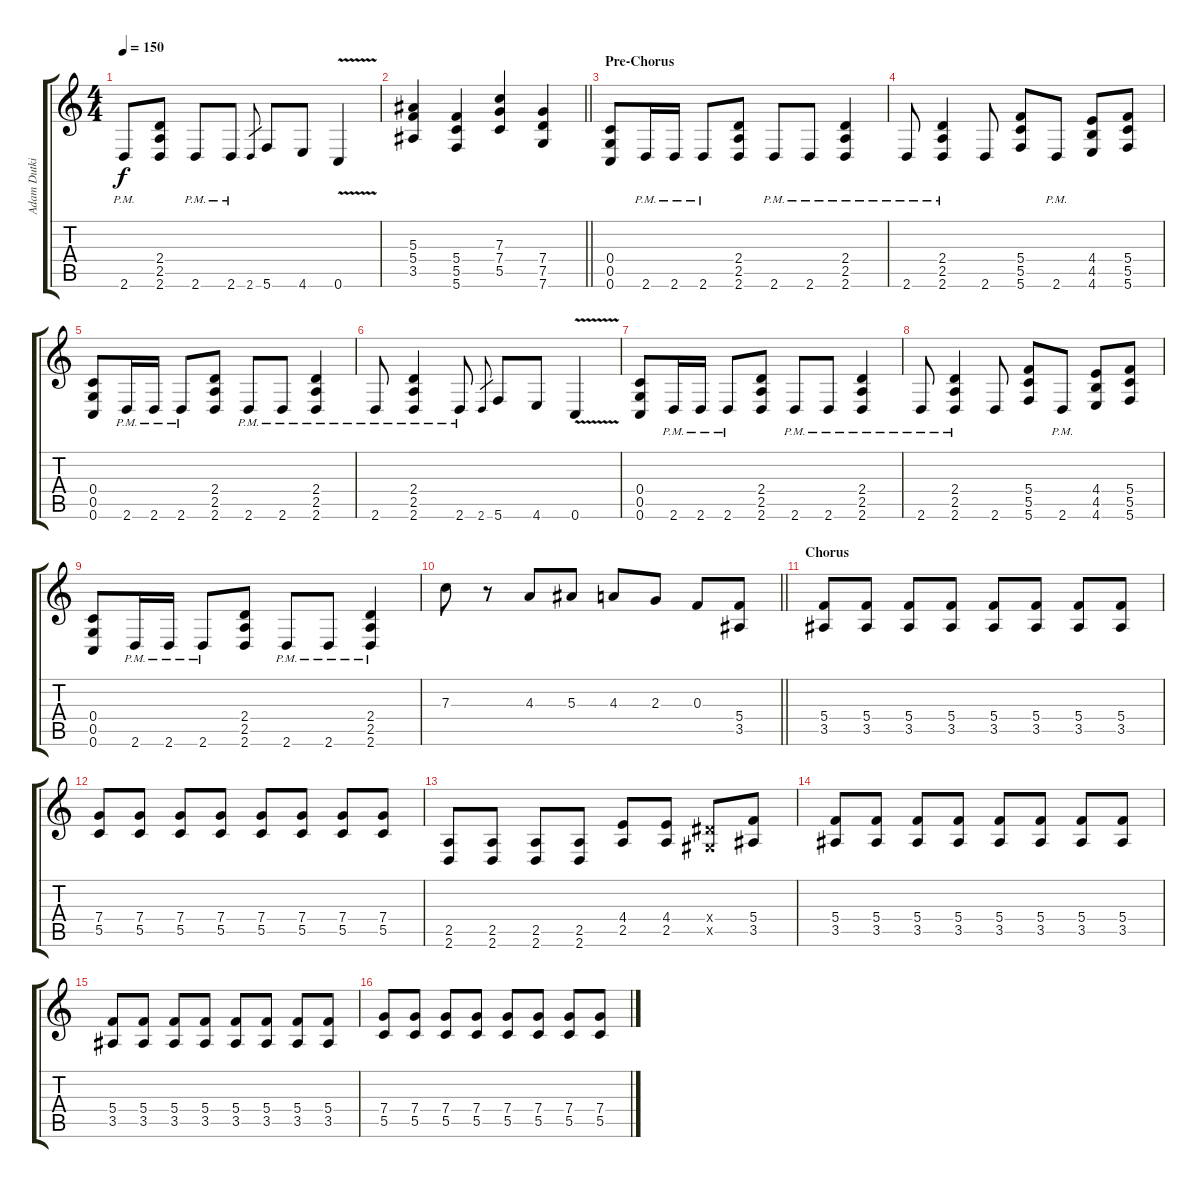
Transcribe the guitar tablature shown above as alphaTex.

\track ("Adam Dutkiewicz" "Adam Dutki") {instrument overdrivenguitar}
\staff {score tabs}
\tuning (D4 A3 F3 C3 G2 C2) {hide}
\ts (4 4)
\tempo 150
\clef g2
\ks c
2.6{pm}.8{dy f} (2.4 2.5 2.6).8 2.6{pm}.8 2.6{pm}.8 2.6.8{gr} 5.6.8 4.6.8 0.6{v}.4 |
\barLineRight lightlight
(5.3 5.4 3.5).4 (5.4 5.5 5.6).4 (7.3 7.4 5.5).4 (7.4 7.5 7.6).4 |
\section ("" "Pre-Chorus")
(0.4 0.5 0.6).8 2.6{pm}.16 2.6{pm}.16 2.6{pm}.8 (2.4 2.5 2.6).8 2.6{pm}.8 2.6{pm}.8 (2.4{pm} 2.5{pm} 2.6{pm}).4 |
2.6{pm}.8 (2.4{pm} 2.5{pm} 2.6{pm}).4 2.6.8 (5.4 5.5 5.6).8 2.6{pm}.8 (4.4 4.5 4.6).8 (5.4 5.5 5.6).8 |
(0.4 0.5 0.6).8 2.6{pm}.16 2.6{pm}.16 2.6{pm}.8 (2.4 2.5 2.6).8 2.6{pm}.8 2.6{pm}.8 (2.4{pm} 2.5{pm} 2.6{pm}).4 |
2.6{pm}.8 (2.4{pm} 2.5{pm} 2.6{pm}).4 2.6{pm}.8 2.6.8{gr} 5.6.8 4.6.8 0.6{v}.4 |
(0.4 0.5 0.6).8 2.6{pm}.16 2.6{pm}.16 2.6{pm}.8 (2.4 2.5 2.6).8 2.6{pm}.8 2.6{pm}.8 (2.4{pm} 2.5{pm} 2.6{pm}).4 |
2.6{pm}.8 (2.4{pm} 2.5{pm} 2.6{pm}).4 2.6.8 (5.4 5.5 5.6).8 2.6{pm}.8 (4.4 4.5 4.6).8 (5.4 5.5 5.6).8 |
(0.4 0.5 0.6).8 2.6{pm}.16 2.6{pm}.16 2.6{pm}.8 (2.4 2.5 2.6).8 2.6{pm}.8 2.6{pm}.8 (2.4{pm} 2.5{pm} 2.6{pm}).4 |
\barLineRight lightlight
7.3.8 r.8 4.3.8 5.3.8 4.3.8 2.3.8 0.3.8 (5.4 3.5).8{balance 8} |
\section ("" "Chorus")
(5.4 3.5).8 (5.4 3.5).8 (5.4 3.5).8 (5.4 3.5).8 (5.4 3.5).8 (5.4 3.5).8 (5.4 3.5).8 (5.4 3.5).8 |
(7.4 5.5).8 (7.4 5.5).8 (7.4 5.5).8 (7.4 5.5).8 (7.4 5.5).8 (7.4 5.5).8 (7.4 5.5).8 (7.4 5.5).8 |
(2.5 2.6).8 (2.5 2.6).8 (2.5 2.6).8 (2.5 2.6).8 (4.4 2.5).8 (4.4 2.5).8 (3.4{x} 1.5{x}).8 (5.4 3.5).8 |
(5.4 3.5).8 (5.4 3.5).8 (5.4 3.5).8 (5.4 3.5).8 (5.4 3.5).8 (5.4 3.5).8 (5.4 3.5).8 (5.4 3.5).8 |
(5.4 3.5).8 (5.4 3.5).8 (5.4 3.5).8 (5.4 3.5).8 (5.4 3.5).8 (5.4 3.5).8 (5.4 3.5).8 (5.4 3.5).8 |
(7.4 5.5).8 (7.4 5.5).8 (7.4 5.5).8 (7.4 5.5).8 (7.4 5.5).8 (7.4 5.5).8 (7.4 5.5).8 (7.4 5.5).8
